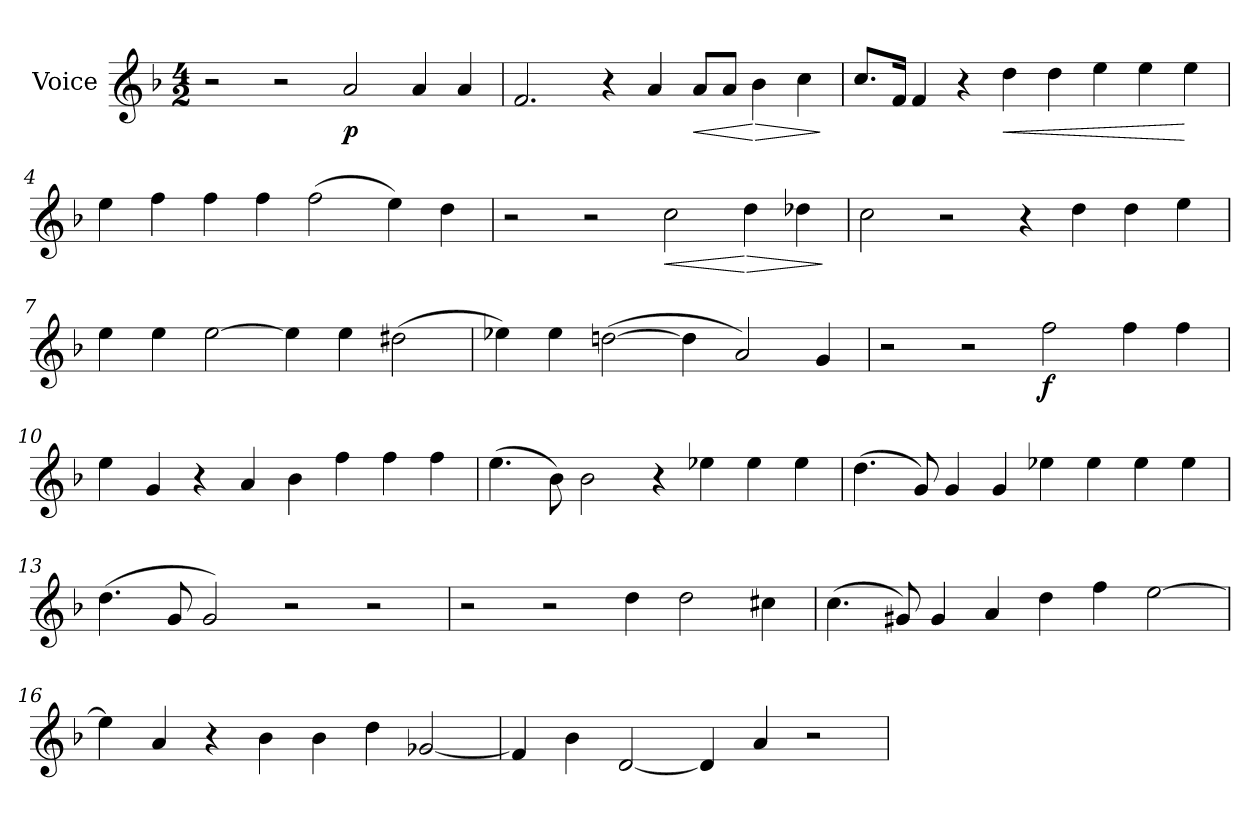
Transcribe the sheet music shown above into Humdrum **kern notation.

**kern	**dynam
*part1	*part1
*staff1	*staff1
*I"Voice	*
*clefG2	*
*k[b-]	*
*F:	*
*M4/2	*
=1	=1
2r	.
2r	.
!	!LO:DY:b
2a/	p
4a/	.
4a/	.
=2	=2
2.f/	.
4r	.
4a/	.
!	!LO:HP:b
8a/L	<
8a/J	.
!	!LO:HP:n=1:b
4b-\	[ >
4cc\	.
.	]
=3	=3
8.cc/L	.
16f/Jk	.
4f/	.
4r	.
!	!LO:HP:b
4dd\	<
4dd\	.
4ee\	.
4ee\	.
4ee\	[
=4	=4
4ee\	.
4ff\	.
4ff\	.
4ff\	.
(>2ff\	.
4ee\)	.
4dd\	.
!!LO:LB:g=z
=5	=5
2r	.
2r	.
!	!LO:HP:b
2cc\	<
!	!LO:HP:n=1:b
4dd\	[ >
4dd-X\	.
.	]
=6	=6
2cc\	.
2r	.
4r	.
4dd\	.
4dd\	.
4ee\	.
=7	=7
4ee\	.
4ee\	.
[2ee\	.
4ee\]	.
4ee\	.
(>2dd#X\	.
=8	=8
4ee-X\)	.
4ee-\	.
(>[2ddn\	.
4dd\]	.
2a/)	.
4g/	.
!!LO:LB:g=z
=9	=9
2r	.
2r	.
!	!LO:DY:b
2ff\	f
4ff\	.
4ff\	.
=10	=10
4ee\	.
4g/	.
4r	.
4a/	.
4b-\	.
4ff\	.
4ff\	.
4ff\	.
=11	=11
(>4.ee\	.
8b-\)	.
2b-\	.
4r	.
4ee-X\	.
4ee-\	.
4ee-\	.
=12	=12
(>4.dd\	.
8g/)	.
4g/	.
4g/	.
4ee-X\	.
4ee-\	.
4ee-\	.
4ee-\	.
!!LO:LB:g=z
=13	=13
(>4.dd\	.
8g/	.
2g/)	.
2r	.
2r	.
=14	=14
2r	.
2r	.
4dd\	.
2dd\	.
4cc#Xi\	.
=15	=15
(>4.cc\	.
8g#X/)	.
4g#/	.
4a/	.
4dd\	.
4ff\	.
[2ee\	.
=16	=16
4ee\]	.
4a/	.
4r	.
4b-\	.
4b-\	.
4dd\	.
[2g-Xi/	.
!!LO:LB:g=z
=17	=17
4f#/]	.
4b-\	.
[2d/	.
4d/]	.
4a/	.
2r	.
=	=
*-	*-
